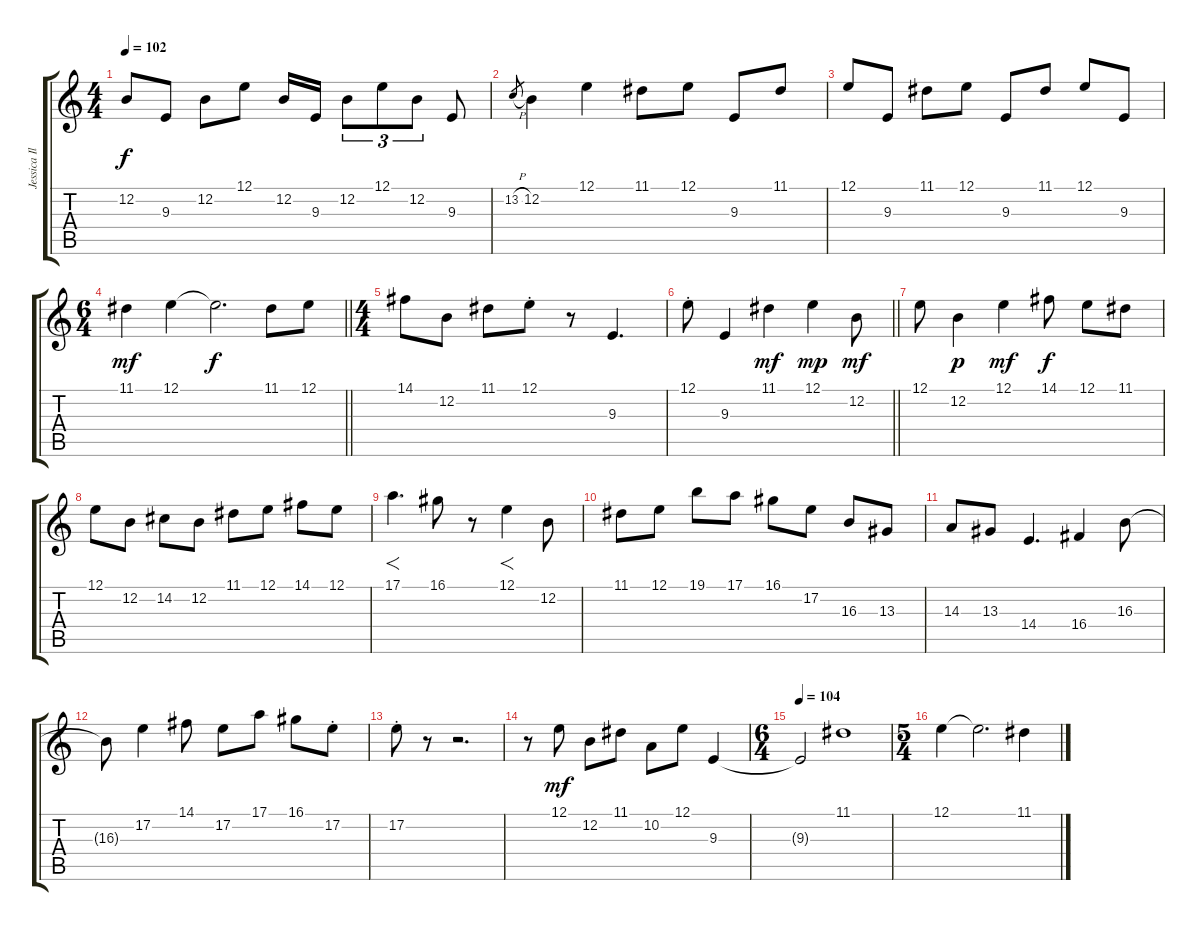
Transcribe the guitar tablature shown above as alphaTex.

\track ("Jessica Ilbert" "Jessica Il") {instrument oboe}
\staff {score tabs}
\tuning (E4 B3 G3 D3 A2 E2) {hide}
\ts (4 4)
\tempo 102
\clef g2
\ks c
12.2{t}.8{dy f} 9.3.8 12.2.8 12.1.8 12.2.16 9.3.16 12.2.8{tu (3 2)} 12.1.8{tu (3 2)} 12.2.8{tu (3 2)} 9.3.8 |
13.2{h}.8{gr} 12.2.4 12.1.4 11.1.8 12.1.8 9.3.8 11.1.8 |
12.1.8 9.3.8 11.1.8 12.1.8 9.3.8 11.1.8 12.1.8 9.3.8 |
\ts (6 4)
\barLineRight lightlight
11.1.4{dy mf} 12.1.4 12.1{t}.2{d dy f volume 2} 11.1.8{volume 7} 12.1.8 |
\ts (4 4)
14.1.8{volume 6} 12.2.8 11.1.8 12.1{st}.8 r.8 9.3.4{d} |
\barLineRight lightlight
12.1{st}.8 9.3.4 11.1.4{dy mf} 12.1.4{dy mp} 12.2.8{dy mf} |
\section ("" "")
12.1.8 12.2.4{dy p} 12.1.4{dy mf} 14.1.8{dy f} 12.1.8 11.1.8 |
12.1.8 12.2.8 14.2.8 12.2.8 11.1.8 12.1.8 14.1.8 12.1.8 |
17.1.4{f d} 16.1.8 r.8 12.1.4{f} 12.2.8 |
11.1.8 12.1.8 19.1.8 17.1.8 16.1.8 17.2.8 16.3.8 13.3.8 |
14.3.8 13.3.8 14.4.4{d} 16.4.4 16.3.8 |
16.3{t}.8 17.2.4 14.1.8 17.2.8 17.1.8 16.1.8 17.2{st}.8 |
17.2{st}.8 r.8 r.2{d} |
r.8 12.1.8{dy mf} 12.2.8 11.1.8 10.2.8 12.1.8 9.3.4 |
\ts (6 4)
\tempo 104
9.3{t}.2 11.1.1 |
\ts (5 4)
12.1.4 12.1{t}.2{d volume 3} 11.1.4{volume 6}
